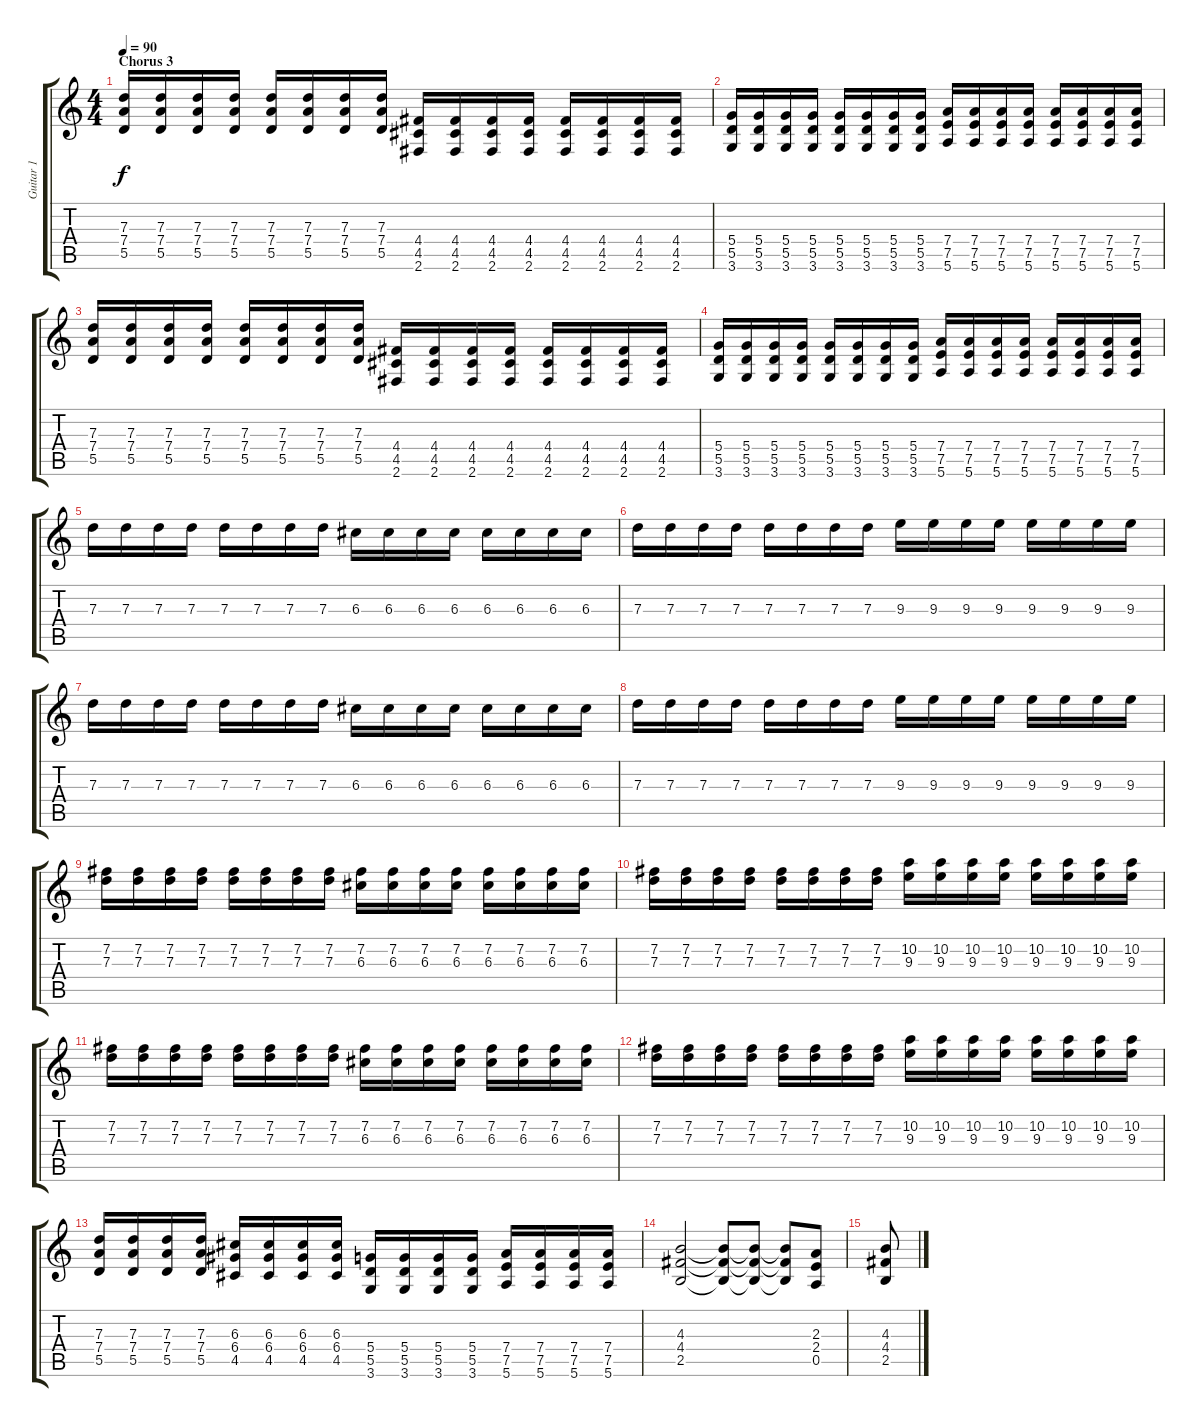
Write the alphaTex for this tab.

\track ("Guitar 1" "Guitar 1") {instrument distortionguitar}
\staff {score tabs}
\tuning (E4 B3 G3 D3 A2 E2) {hide}
\ts (4 4)
\section ("" "Chorus 3")
\tempo 90
\clef g2
\ks c
(7.3 7.4 5.5).16{dy f volume 13} (7.3 7.4 5.5).16 (7.3 7.4 5.5).16 (7.3 7.4 5.5).16 (7.3 7.4 5.5).16 (7.3 7.4 5.5).16 (7.3 7.4 5.5).16 (7.3 7.4 5.5).16 (4.4 4.5 2.6).16 (4.4 4.5 2.6).16 (4.4 4.5 2.6).16 (4.4 4.5 2.6).16 (4.4 4.5 2.6).16 (4.4 4.5 2.6).16 (4.4 4.5 2.6).16 (4.4 4.5 2.6).16 |
(5.4 5.5 3.6).16 (5.4 5.5 3.6).16 (5.4 5.5 3.6).16 (5.4 5.5 3.6).16 (5.4 5.5 3.6).16 (5.4 5.5 3.6).16 (5.4 5.5 3.6).16 (5.4 5.5 3.6).16 (7.4 7.5 5.6).16 (7.4 7.5 5.6).16 (7.4 7.5 5.6).16 (7.4 7.5 5.6).16 (7.4 7.5 5.6).16 (7.4 7.5 5.6).16 (7.4 7.5 5.6).16 (7.4 7.5 5.6).16 |
(7.3 7.4 5.5).16{volume 13} (7.3 7.4 5.5).16 (7.3 7.4 5.5).16 (7.3 7.4 5.5).16 (7.3 7.4 5.5).16 (7.3 7.4 5.5).16 (7.3 7.4 5.5).16 (7.3 7.4 5.5).16 (4.4 4.5 2.6).16 (4.4 4.5 2.6).16 (4.4 4.5 2.6).16 (4.4 4.5 2.6).16 (4.4 4.5 2.6).16 (4.4 4.5 2.6).16 (4.4 4.5 2.6).16 (4.4 4.5 2.6).16 |
(5.4 5.5 3.6).16 (5.4 5.5 3.6).16 (5.4 5.5 3.6).16 (5.4 5.5 3.6).16 (5.4 5.5 3.6).16 (5.4 5.5 3.6).16 (5.4 5.5 3.6).16 (5.4 5.5 3.6).16 (7.4 7.5 5.6).16 (7.4 7.5 5.6).16 (7.4 7.5 5.6).16 (7.4 7.5 5.6).16 (7.4 7.5 5.6).16 (7.4 7.5 5.6).16 (7.4 7.5 5.6).16 (7.4 7.5 5.6).16 |
7.3.16{volume 6} 7.3.16 7.3.16 7.3.16 7.3.16 7.3.16 7.3.16 7.3.16 6.3.16 6.3.16 6.3.16 6.3.16 6.3.16 6.3.16 6.3.16 6.3.16 |
7.3.16 7.3.16 7.3.16 7.3.16 7.3.16 7.3.16 7.3.16 7.3.16 9.3.16 9.3.16 9.3.16 9.3.16 9.3.16 9.3.16 9.3.16 9.3.16 |
7.3.16{volume 6} 7.3.16 7.3.16 7.3.16 7.3.16 7.3.16 7.3.16 7.3.16 6.3.16 6.3.16 6.3.16 6.3.16 6.3.16 6.3.16 6.3.16 6.3.16 |
7.3.16 7.3.16 7.3.16 7.3.16 7.3.16 7.3.16 7.3.16 7.3.16 9.3.16 9.3.16 9.3.16 9.3.16 9.3.16 9.3.16 9.3.16 9.3.16 |
(7.2 7.3).16{volume 6} (7.2 7.3).16 (7.2 7.3).16 (7.2 7.3).16 (7.2 7.3).16 (7.2 7.3).16 (7.2 7.3).16 (7.2 7.3).16 (7.2 6.3).16 (7.2 6.3).16 (7.2 6.3).16 (7.2 6.3).16 (7.2 6.3).16 (7.2 6.3).16 (7.2 6.3).16 (7.2 6.3).16 |
(7.2 7.3).16 (7.2 7.3).16 (7.2 7.3).16 (7.2 7.3).16 (7.2 7.3).16 (7.2 7.3).16 (7.2 7.3).16 (7.2 7.3).16 (10.2 9.3).16 (10.2 9.3).16 (10.2 9.3).16 (10.2 9.3).16 (10.2 9.3).16 (10.2 9.3).16 (10.2 9.3).16 (10.2 9.3).16 |
(7.2 7.3).16{volume 6} (7.2 7.3).16 (7.2 7.3).16 (7.2 7.3).16 (7.2 7.3).16 (7.2 7.3).16 (7.2 7.3).16 (7.2 7.3).16 (7.2 6.3).16 (7.2 6.3).16 (7.2 6.3).16 (7.2 6.3).16 (7.2 6.3).16 (7.2 6.3).16 (7.2 6.3).16 (7.2 6.3).16 |
(7.2 7.3).16 (7.2 7.3).16 (7.2 7.3).16 (7.2 7.3).16 (7.2 7.3).16 (7.2 7.3).16 (7.2 7.3).16 (7.2 7.3).16 (10.2 9.3).16 (10.2 9.3).16 (10.2 9.3).16 (10.2 9.3).16 (10.2 9.3).16 (10.2 9.3).16 (10.2 9.3).16 (10.2 9.3).16 |
(7.3 7.4 5.5).16{volume 13} (7.3 7.4 5.5).16 (7.3 7.4 5.5).16 (7.3 7.4 5.5).16 (6.3 6.4 4.5).16 (6.3 6.4 4.5).16 (6.3 6.4 4.5).16 (6.3 6.4 4.5).16 (5.4 5.5 3.6).16 (5.4 5.5 3.6).16 (5.4 5.5 3.6).16 (5.4 5.5 3.6).16 (7.4 7.5 5.6).16 (7.4 7.5 5.6).16 (7.4 7.5 5.6).16 (7.4 7.5 5.6).16 |
(4.3 4.4 2.5).2{txt ""} (4.3{t} 4.4{t} 2.5{t}).8 (4.3{t} 4.4{t} 2.5{t}).8 (4.3{t} 4.4{t} 2.5{t}).8 (2.3 2.4 0.5).8 |
(4.3 4.4 2.5).8
